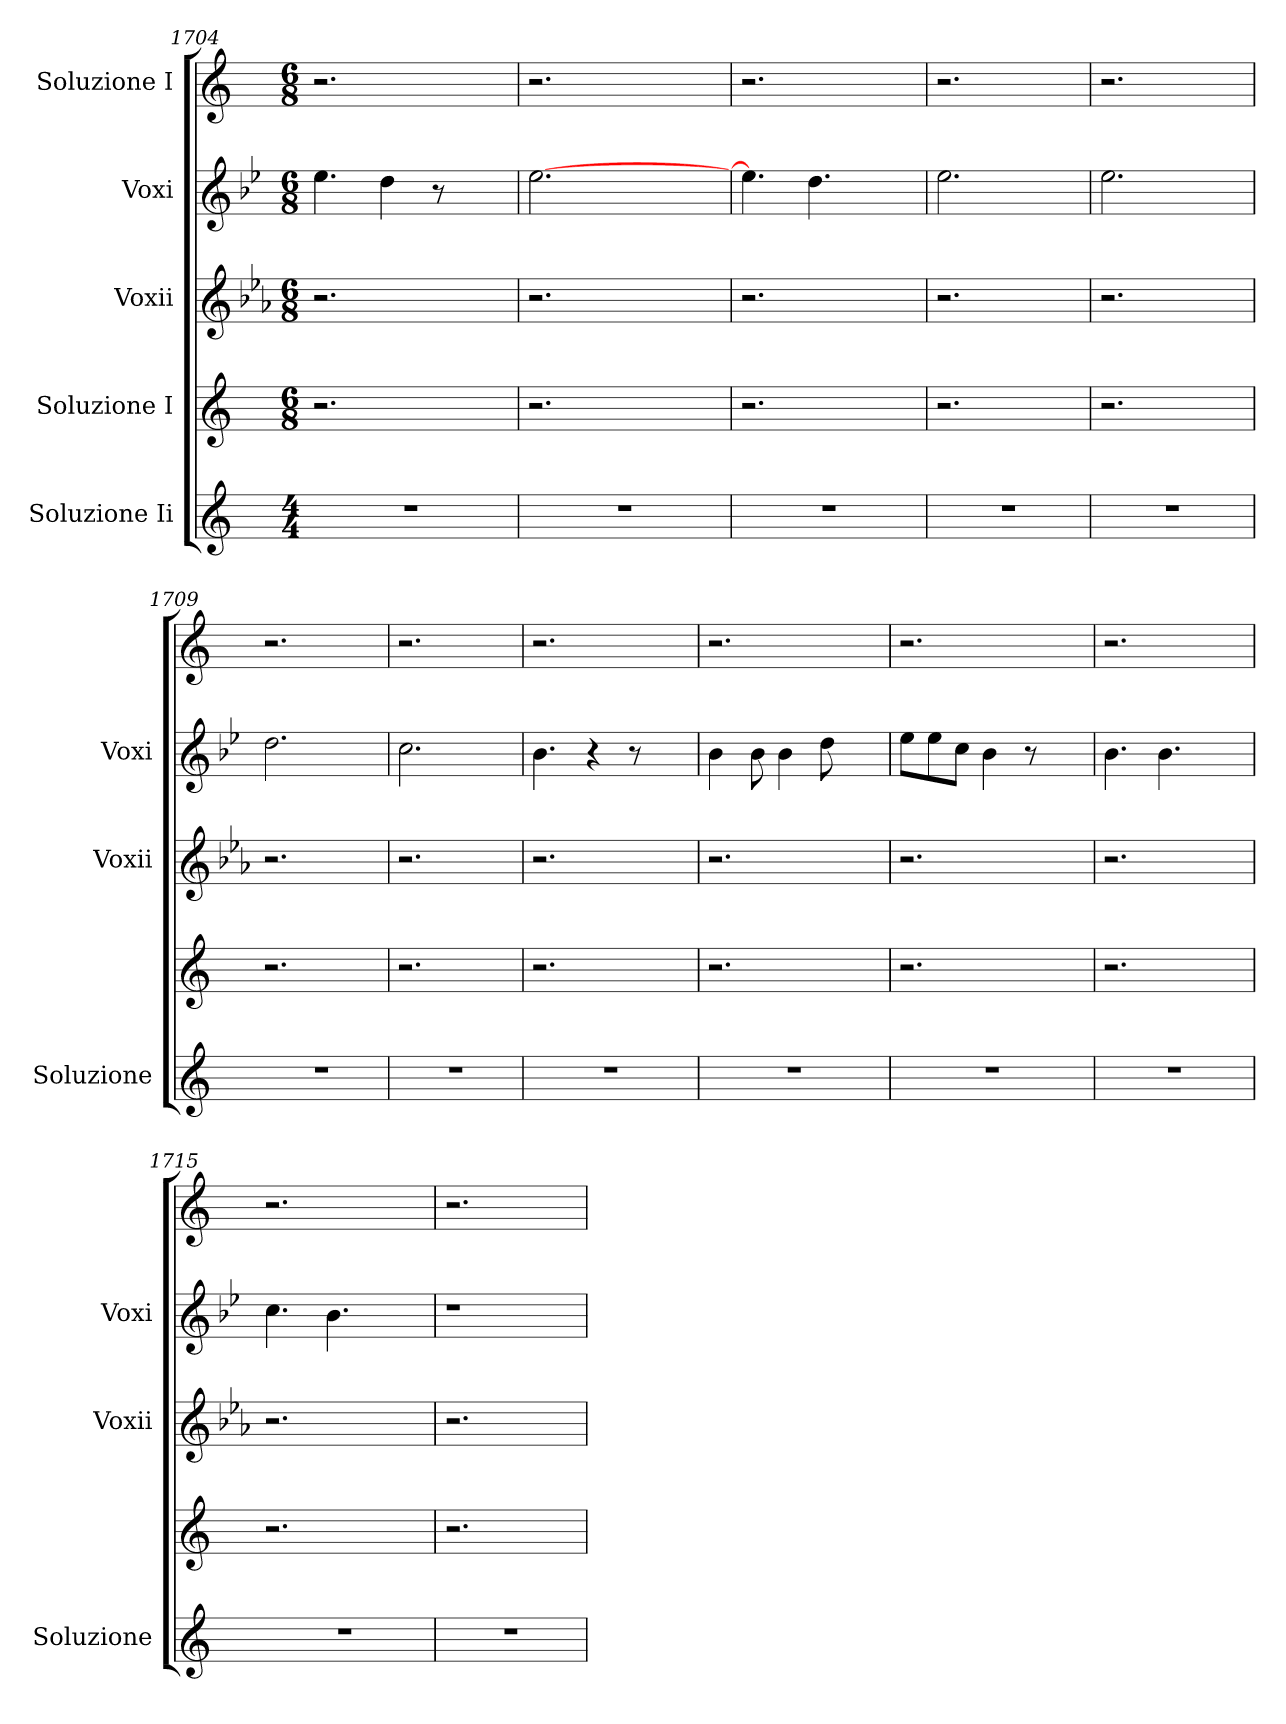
**kern	**kern	**kern	**kern	**kern
*part5	*part4	*part3	*part2	*part1
*staff5	*staff4	*staff3	*staff2	*staff1
*I"Soluzione Ii	*I"Soluzione I	*I"Voxii	*I"Voxi	*I"Soluzione I
*I'Soluzione	*	*I'Voxii	*I'Voxi	*
*clefG2	*clefG2	*clefG2	*clefG2	*clefG2
*k[]	*k[]	*k[b-e-a-]	*k[b-e-]	*k[]
*C:	*C:	*E-:	*B-:	*C:
*M4/4	*M6/8	*M6/8	*M6/8	*M6/8
=1704	=1704	=1704	=1704	=1704
1r	2.r	2.r	4.ee-\	2.r
.	.	.	4dd\	.
.	.	.	8r	.
.	4ryy	4ryy	4ryy	4ryy
=1705	=1705	=1705	=1705	=1705
1r	2.r	2.r	[>2.ee-\	2.r
.	4ryy	4ryy	4ryy	4ryy
=1706	=1706	=1706	=1706	=1706
1r	2.r	2.r	4.ee-\]	2.r
.	.	.	4.dd\	.
.	4ryy	4ryy	4ryy	4ryy
=1707	=1707	=1707	=1707	=1707
1r	2.r	2.r	2.ee-\	2.r
.	4ryy	4ryy	4ryy	4ryy
!!LO:LB:g=z
=1708	=1708	=1708	=1708	=1708
1r	2.r	2.r	2.ee-\	2.r
.	4ryy	4ryy	4ryy	4ryy
=1709	=1709	=1709	=1709	=1709
1r	2.r	2.r	2.dd\	2.r
.	4ryy	4ryy	4ryy	4ryy
=1710	=1710	=1710	=1710	=1710
1r	2.r	2.r	2.cc\	2.r
.	4ryy	4ryy	4ryy	4ryy
=1711	=1711	=1711	=1711	=1711
1r	2.r	2.r	4.b-\	2.r
.	.	.	4r	.
.	.	.	8r	.
.	4ryy	4ryy	4ryy	4ryy
=1712	=1712	=1712	=1712	=1712
1r	2.r	2.r	4b-\	2.r
.	.	.	8b-\	.
.	.	.	4b-\	.
.	.	.	8dd\	.
.	4ryy	4ryy	4ryy	4ryy
=1713	=1713	=1713	=1713	=1713
1r	2.r	2.r	8ee-\L	2.r
.	.	.	8ee-\	.
.	.	.	8cc\J	.
.	.	.	4b-\	.
.	.	.	8r	.
.	4ryy	4ryy	4ryy	4ryy
=1714	=1714	=1714	=1714	=1714
1r	2.r	2.r	4.b-\	2.r
.	.	.	4.b-\	.
.	4ryy	4ryy	4ryy	4ryy
!!LO:LB:g=z
=1715	=1715	=1715	=1715	=1715
1r	2.r	2.r	4.cc\	2.r
.	.	.	4.b-\	.
.	4ryy	4ryy	4ryy	4ryy
=1716	=1716	=1716	=1716	=1716
!	!	!	!LO:N:vis=1	!
1r	2.r	2.r	2.r	2.r
.	4ryy	4ryy	4ryy	4ryy
=	=	=	=	=
*-	*-	*-	*-	*-
